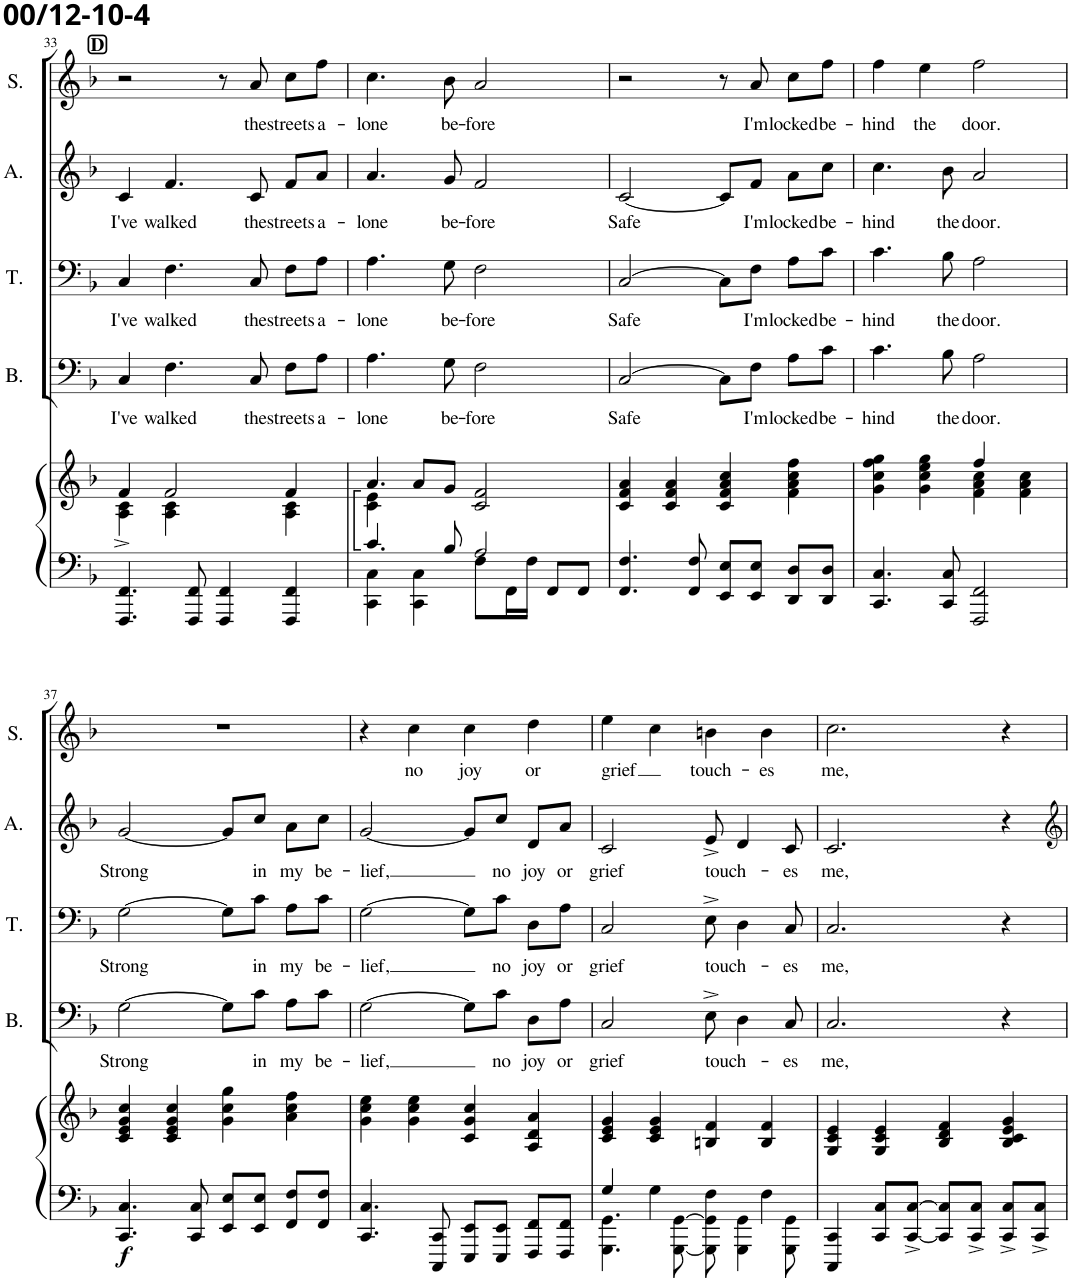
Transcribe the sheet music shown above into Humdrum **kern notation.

**kern	**kern	**dynam	**kern	**text	**kern	**text	**kern	**text	**kern	**text
*part5	*part5	*part5	*part4	*part4	*part3	*part3	*part2	*part2	*part1	*part1
*staff6	*staff5	*staff5/6	*staff4	*staff4	*staff3	*staff3	*staff2	*staff2	*staff1	*staff1
*I"Piano	*	*	*I"Bas	*	*I"Tenor	*	*I"Alt	*	*I"Sopaan	*
*I'Pno	*	*	*I'B.	*	*I'T.	*	*I'A.	*	*I'S.	*
!!LO:PB:g=z
*clefF4	*clefG2	*	*clefF4	*	*clefF4	*	*clefG2	*	*clefG2	*
*k[b-]	*k[b-]	*	*k[b-]	*	*k[b-]	*	*k[b-]	*	*k[b-]	*
*M4/4	*M4/4	*	*M4/4	*	*M4/4	*	*M4/4	*	*M4/4	*
*met(c)	*met(c)	*	*met(c)	*	*met(c)	*	*met(c)	*	*met(c)	*
!!LO:REH:place=s1:a:B:cj:fs=11:t=D
=33	=33	=33	=33	=33	=33	=33	=33	=33	=33	=33
*	*^	*	*	*	*	*	*	*	*	*
!	!	!	!	!	!LO:LY:b	!	!LO:LY:b	!	!LO:LY:b	!	!
4.FFF/ 4.FF/	4f/	4A\^ 4c\^	.	4C/	I've	4C/	I've	4c/	I've	2r	.
!	!	!	!	!	!LO:LY:b	!	!LO:LY:b	!	!LO:LY:b	!	!
.	2f/	4A\ 4c\	.	4.F\	walked	4.F\	walked	4.f/	walked	.	.
8FFF/ 8FF/	.	.	.	.	.	.	.	.	.	.	.
4FFF/ 4FF/	.	4ryy	.	.	.	.	.	.	.	8r	.
!	!	!	!	!	!LO:LY:b	!	!LO:LY:b	!	!LO:LY:b	!	!LO:LY:b
.	.	.	.	8C/	the	8C/	the	8c/	the	8a/	the
!	!	!	!	!	!LO:LY:b	!	!LO:LY:b	!	!LO:LY:b	!	!LO:LY:b
4FFF/ 4FF/	4f/	4A\ 4c\	.	8F\L	streets	8F\L	streets	8f/L	streets	8cc\L	streets
!	!	!	!	!	!LO:LY:b	!	!LO:LY:b	!	!LO:LY:b	!	!LO:LY:b
.	.	.	.	8A\J	a-	8A\J	a-	8a/J	a-	8ff\J	a-
=34	=34	=34	=34	=34	=34	=34	=34	=34	=34	=34	=34
*^	*	*	*	*	*	*	*	*	*	*	*
!	!	!	!	!	!	!LO:LY:b	!	!LO:LY:b	!	!LO:LY:b	!	!LO:LY:b
4CC\ 4C\	4.c/	4c\ 4e\	4.a/	.	4.A\	-lone	4.A\	-lone	4.a/	-lone	4.cc\	-lone
4CC\ 4C\	.	8a/L	.	.	.	.	.	.	.	.	.	.
!	!	!	!	!	!	!LO:LY:b	!	!LO:LY:b	!	!LO:LY:b	!	!LO:LY:b
.	8B-/	8g/J	2ryy	.	8G\	be-	8G\	be-	8g/	be-	8b-\	be-
!	!	!	!	!	!	!LO:LY:b	!	!LO:LY:b	!	!LO:LY:b	!	!LO:LY:b
8F\L	2A/	2c/ 2f/	.	.	2F\	-fore	2F\	-fore	2f/	-fore	2a/	-fore
16FF\L	.	.	.	.	.	.	.	.	.	.	.	.
16F\JJ	.	.	.	.	.	.	.	.	.	.	.	.
8FF/L	.	.	.	.	.	.	.	.	.	.	.	.
8FF/J	.	.	8ryy	.	.	.	.	.	.	.	.	.
*v	*v	*	*	*	*	*	*	*	*	*	*	*
=35	=35	=35	=35	=35	=35	=35	=35	=35	=35	=35	=35
!	!	!	!	!	!LO:LY:b	!	!LO:LY:b	!	!LO:LY:b	!	!
*	*v	*v	*	*	*	*	*	*	*	*	*
4.FF/ 4.F/	4c/ 4f/ 4a/	.	[2C/	Safe	[2C/	Safe	[2c/	Safe	2r	.
.	4c/ 4f/ 4a/	.	.	.	.	.	.	.	.	.
8FF/ 8F/	.	.	.	.	.	.	.	.	.	.
8EE/ 8E/L	4c/ 4f/ 4a/ 4cc/	.	8C\L]	.	8C\L]	.	8c/L]	.	8r	.
!	!	!	!	!LO:LY:b	!	!LO:LY:b	!	!LO:LY:b	!	!LO:LY:b
8EE/ 8E/J	.	.	8F\J	I'm	8F\J	I'm	8f/J	I'm	8a/	I'm
!	!	!	!	!LO:LY:b	!	!LO:LY:b	!	!LO:LY:b	!	!LO:LY:b
8DD/ 8D/L	4f\ 4a\ 4cc\ 4ff\	.	8A\L	locked	8A\L	locked	8a\L	locked	8cc\L	locked
!	!	!	!	!LO:LY:b	!	!LO:LY:b	!	!LO:LY:b	!	!LO:LY:b
8DD/ 8D/J	.	.	8c\J	be-	8c\J	be-	8cc\J	be-	8ff\J	be-
=36	=36	=36	=36	=36	=36	=36	=36	=36	=36	=36
*	*^	*	*	*	*	*	*	*	*	*
!	!	!	!	!	!LO:LY:b	!	!LO:LY:b	!	!LO:LY:b	!	!LO:LY:b
4.CC/ 4.C/	4g\ 4cc\ 4ff\ 4gg\	2ryy	.	4.c\	-hind	4.c\	-hind	4.cc\	-hind	4ff\	-hind
!	!	!	!	!	!	!	!	!	!	!	!LO:LY:b
.	4g\ 4cc\ 4ee\ 4gg\	.	.	.	.	.	.	.	.	4ee\	the
!	!	!	!	!	!LO:LY:b	!	!LO:LY:b	!	!LO:LY:b	!	!
8CC/ 8C/	.	.	.	8B-\	the	8B-\	the	8b-\	the	.	.
!	!	!	!	!	!LO:LY:b	!	!LO:LY:b	!	!LO:LY:b	!	!LO:LY:b
2FFF/ 2FF/	4f\ 4a\ 4cc\	4ff/	.	2A\	door.	2A\	door.	2a/	door.	2ff\	door.
.	4f\ 4a\ 4cc\	4ryy	.	.	.	.	.	.	.	.	.
!!LO:LB:g=z
=37	=37	=37	=37	=37	=37	=37	=37	=37	=37	=37	=37
!	!	!	!LO:DY:b=2	!	!LO:LY:b	!	!LO:LY:b	!	!LO:LY:b	!	!
*	*v	*v	*	*	*	*	*	*	*	*	*
4.CC/ 4.C/	4c/ 4e/ 4g/ 4cc/	f	[2G\	Strong	[2G\	Strong	[2g/	Strong	1r	.
.	4c/ 4e/ 4g/ 4cc/	.	.	.	.	.	.	.	.	.
8CC/ 8C/	.	.	.	.	.	.	.	.	.	.
8EE/ 8E/L	4g\ 4cc\ 4gg\	.	8G\L]	.	8G\L]	.	8g/L]	.	.	.
!	!	!	!	!LO:LY:b	!	!LO:LY:b	!	!LO:LY:b	!	!
8EE/ 8E/J	.	.	8c\J	in	8c\J	in	8cc/J	in	.	.
!	!	!	!	!LO:LY:b	!	!LO:LY:b	!	!LO:LY:b	!	!
8FF/ 8F/L	4a\ 4cc\ 4ff\	.	8A\L	my	8A\L	my	8a\L	my	.	.
!	!	!	!	!LO:LY:b	!	!LO:LY:b	!	!LO:LY:b	!	!
8FF/ 8F/J	.	.	8c\J	be-	8c\J	be-	8cc\J	be-	.	.
=38	=38	=38	=38	=38	=38	=38	=38	=38	=38	=38
!	!	!	!	!LO:LY:b	!	!LO:LY:b	!	!LO:LY:b	!	!
4.CC/ 4.C/	4g\ 4cc\ 4ee\	.	[2G\	-lief,	[2G\	-lief,	[2g/	-lief,	4r	.
!	!	!	!	!	!	!	!	!	!	!LO:LY:b
.	4g\ 4cc\ 4ee\	.	.	.	.	.	.	.	4cc\	no
8CCC/ 8CC/	.	.	.	.	.	.	.	.	.	.
!	!	!	!	!	!	!	!	!	!	!LO:LY:b
8EEE/ 8EE/L	4c/ 4g/ 4cc/	.	8G\L]	.	8G\L]	.	8g/L]	.	4cc\	joy
!	!	!	!	!LO:LY:b	!	!LO:LY:b	!	!LO:LY:b	!	!
8EEE/ 8EE/J	.	.	8c\J	no	8c\J	no	8cc/J	no	.	.
!	!	!	!	!LO:LY:b	!	!LO:LY:b	!	!LO:LY:b	!	!LO:LY:b
8FFF/ 8FF/L	4A/ 4d/ 4a/	.	8D\L	joy	8D\L	joy	8d/L	joy	4dd\	or
!	!	!	!	!LO:LY:b	!	!LO:LY:b	!	!LO:LY:b	!	!
8FFF/ 8FF/J	.	.	8A\J	or	8A\J	or	8a/J	or	.	.
=39	=39	=39	=39	=39	=39	=39	=39	=39	=39	=39
*^	*	*	*	*	*	*	*	*	*	*
!	!	!	!	!	!LO:LY:b	!	!LO:LY:b	!	!LO:LY:b	!	!LO:LY:b
4G/	4.GGG\ 4.GG\	4c/ 4e/ 4g/	.	2C/	grief	2C/	grief	2c/	grief	4ee\	grief
4G\	.	4c/ 4e/ 4g/	.	.	.	.	.	.	.	4cc\	.
.	[8GGG\ [>8GG\	.	.	.	.	.	.	.	.	.	.
!	!	!	!	!	!LO:LY:b	!	!LO:LY:b	!	!LO:LY:b	!	!LO:LY:b
4F\	8GGG\] 8GG\]	4Bn/ 4f/	.	8E^\	touch-	8E^\	touch-	8e^/	touch-	4bn\	touch-
.	4GGG\ 4GG\	.	.	4D\	.	4D\	.	4d/	.	.	.
!	!	!	!	!	!	!	!	!	!	!	!LO:LY:b
4F\	.	4B/ 4f/	.	.	.	.	.	.	.	4b\	-es
!	!	!	!	!	!LO:LY:b	!	!LO:LY:b	!	!LO:LY:b	!	!
.	8GGG\ 8GG\	.	.	8C/	es	8C/	es	8c/	es	.	.
=40	=40	=40	=40	=40	=40	=40	=40	=40	=40	=40	=40
!	!	!	!	!	!LO:LY:b	!	!LO:LY:b	!	!LO:LY:b	!	!LO:LY:b
*v	*v	*	*	*	*	*	*	*	*	*	*
4CCC/ 4CC/	4G/ 4c/ 4e/	.	2.C/	me,	2.C/	me,	2.c/	me,	2.cc\	me,
8CC/ 8C/L	4G/ 4c/ 4e/	.	.	.	.	.	.	.	.	.
[8CC/^ [8C/^J	.	.	.	.	.	.	.	.	.	.
8CC/] 8C/]L	4B-/ 4d/ 4f/	.	.	.	.	.	.	.	.	.
8CC/^ 8C/^J	.	.	.	.	.	.	.	.	.	.
8CC/^ 8C/^L	4B-/ 4c/ 4e/ 4g/	.	4r	.	4r	.	4r	.	4r	.
8CC/^ 8C/^J	.	.	.	.	.	.	.	.	.	.
=	=	=	=	=	=	=	=	=	=	=
*-	*-	*-	*-	*-	*-	*-	*-	*-	*-	*-
